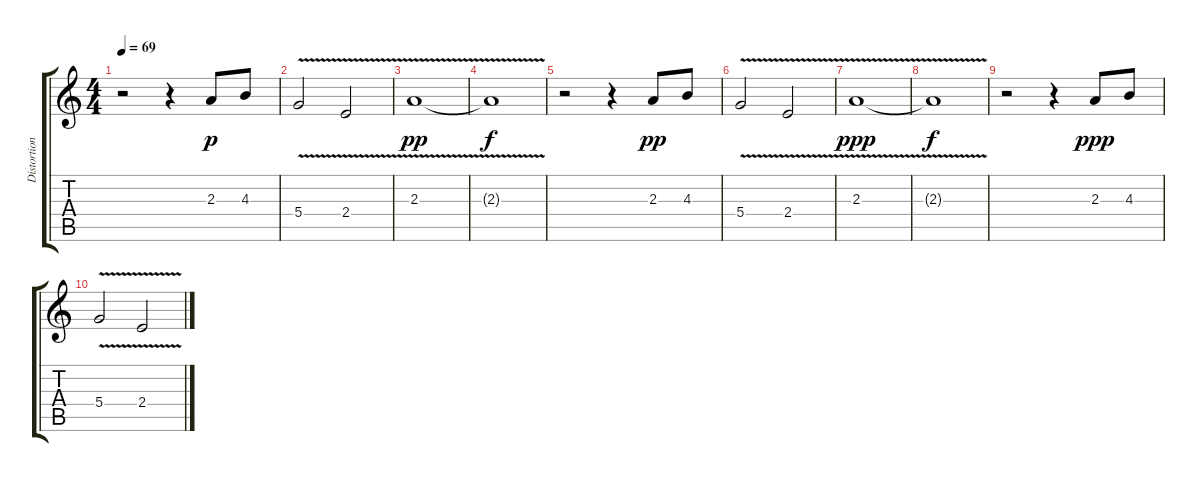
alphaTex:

\track ("Distortion Guitar" "Distortion") {instrument distortionguitar}
\staff {score tabs}
\tuning (E4 B3 G3 D3 A2 E2) {hide}
\ts (4 4)
\tempo 69
\clef g2
\ks c
r.2{dy f volume 16} r.4 2.3.8{dy p} 4.3.8 |
5.4{v}.2 2.4{v}.2 |
2.3{v}.1{dy pp volume 0} |
2.3{t}.1{dy f} |
r.2{volume 16} r.4 2.3.8{dy pp} 4.3.8 |
5.4{v}.2 2.4{v}.2 |
2.3{v}.1{dy ppp volume 0} |
2.3{t}.1{dy f} |
r.2{volume 16} r.4 2.3.8{dy ppp} 4.3.8 |
5.4{v}.2 2.4{v}.2
